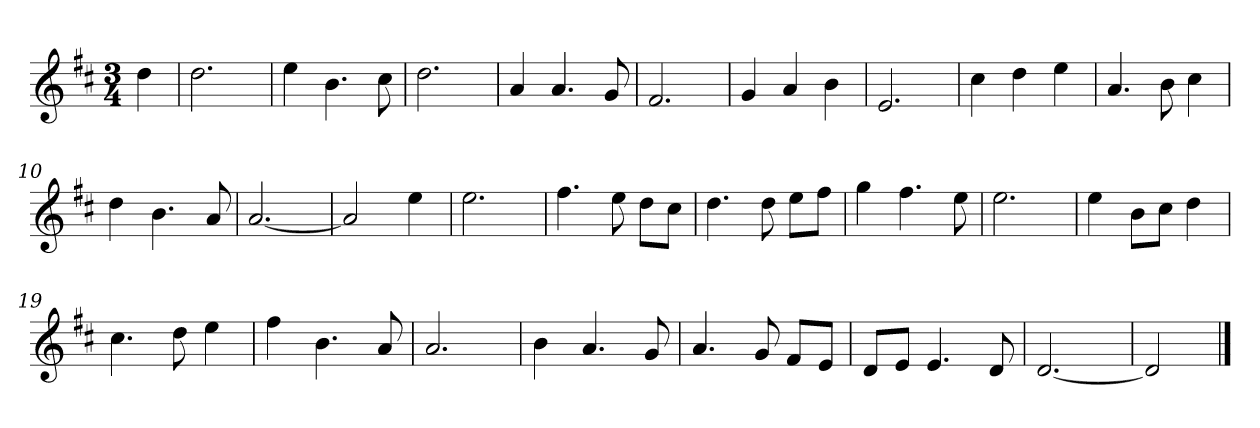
**kern
*part1
*staff1
*k[f#c#]
*M3/4
*MM120
=
4dd
=1
2.dd
=2
4ee
4.b
8cc#
=3
2.dd
=4
4a
4.a
8g
=5
2.f#
=6
4g
4a
4b
=7
2.e
=8
4cc#
4dd
4ee
=9
4.a
8b
4cc#
=10
4dd
4.b
8a
=11
[2.a
=12
2a]
4ee
=13
2.ee
=14
4.ff#
8ee
8ddL
8cc#J
=15
4.dd
8dd
8eeL
8ff#J
=16
4gg
4.ff#
8ee
=17
2.ee
=18
4ee
8bL
8cc#J
4dd
=19
4.cc#
8dd
4ee
=20
4ff#
4.b
8a
=21
2.a
=22
4b
4.a
8g
=23
4.a
8g
8f#L
8eJ
=24
8dL
8eJ
4.e
8d
=25
[2.d
=26
2d]
==
*-
